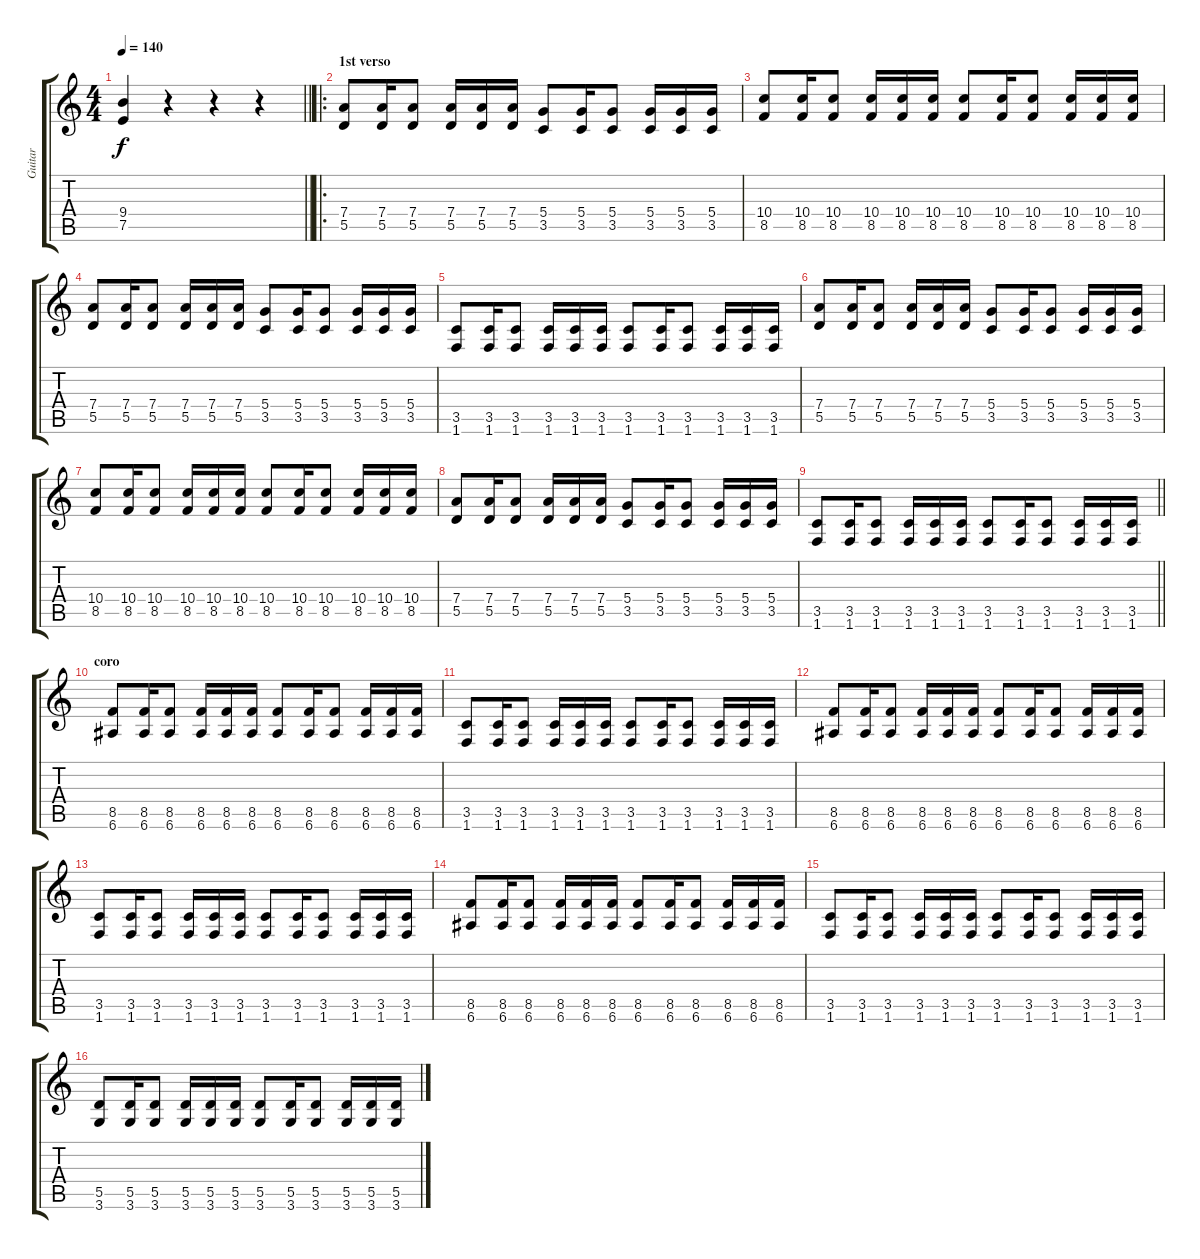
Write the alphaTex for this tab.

\track ("Guitar" "Guitar") {instrument overdrivenguitar}
\staff {score tabs}
\tuning (E4 B3 G3 D3 A2 E2) {hide}
\ts (4 4)
\tempo 140
\clef g2
\barLineRight lightlight
\ks c
(9.4 7.5).4{dy f} r.4 r.4 r.4 |
\ro
\section ("" "1st verso")
(7.4 5.5).8 (7.4 5.5).16 (7.4 5.5).8 (7.4 5.5).16 (7.4 5.5).16 (7.4 5.5).16 (5.4 3.5).8 (5.4 3.5).16 (5.4 3.5).8 (5.4 3.5).16 (5.4 3.5).16 (5.4 3.5).16 |
(10.4 8.5).8 (10.4 8.5).16 (10.4 8.5).8 (10.4 8.5).16 (10.4 8.5).16 (10.4 8.5).16 (10.4 8.5).8 (10.4 8.5).16 (10.4 8.5).8 (10.4 8.5).16 (10.4 8.5).16 (10.4 8.5).16 |
(7.4 5.5).8 (7.4 5.5).16 (7.4 5.5).8 (7.4 5.5).16 (7.4 5.5).16 (7.4 5.5).16 (5.4 3.5).8 (5.4 3.5).16 (5.4 3.5).8 (5.4 3.5).16 (5.4 3.5).16 (5.4 3.5).16 |
(3.5 1.6).8 (3.5 1.6).16 (3.5 1.6).8 (3.5 1.6).16 (3.5 1.6).16 (3.5 1.6).16 (3.5 1.6).8 (3.5 1.6).16 (3.5 1.6).8 (3.5 1.6).16 (3.5 1.6).16 (3.5 1.6).16 |
(7.4 5.5).8 (7.4 5.5).16 (7.4 5.5).8 (7.4 5.5).16 (7.4 5.5).16 (7.4 5.5).16 (5.4 3.5).8 (5.4 3.5).16 (5.4 3.5).8 (5.4 3.5).16 (5.4 3.5).16 (5.4 3.5).16 |
(10.4 8.5).8 (10.4 8.5).16 (10.4 8.5).8 (10.4 8.5).16 (10.4 8.5).16 (10.4 8.5).16 (10.4 8.5).8 (10.4 8.5).16 (10.4 8.5).8 (10.4 8.5).16 (10.4 8.5).16 (10.4 8.5).16 |
(7.4 5.5).8 (7.4 5.5).16 (7.4 5.5).8 (7.4 5.5).16 (7.4 5.5).16 (7.4 5.5).16 (5.4 3.5).8 (5.4 3.5).16 (5.4 3.5).8 (5.4 3.5).16 (5.4 3.5).16 (5.4 3.5).16 |
\barLineRight lightlight
(3.5 1.6).8 (3.5 1.6).16 (3.5 1.6).8 (3.5 1.6).16 (3.5 1.6).16 (3.5 1.6).16 (3.5 1.6).8 (3.5 1.6).16 (3.5 1.6).8 (3.5 1.6).16 (3.5 1.6).16 (3.5 1.6).16 |
\section ("" "coro")
(8.5 6.6).8 (8.5 6.6).16 (8.5 6.6).8 (8.5 6.6).16 (8.5 6.6).16 (8.5 6.6).16 (8.5 6.6).8 (8.5 6.6).16 (8.5 6.6).8 (8.5 6.6).16 (8.5 6.6).16 (8.5 6.6).16 |
(3.5 1.6).8 (3.5 1.6).16 (3.5 1.6).8 (3.5 1.6).16 (3.5 1.6).16 (3.5 1.6).16 (3.5 1.6).8 (3.5 1.6).16 (3.5 1.6).8 (3.5 1.6).16 (3.5 1.6).16 (3.5 1.6).16 |
(8.5 6.6).8 (8.5 6.6).16 (8.5 6.6).8 (8.5 6.6).16 (8.5 6.6).16 (8.5 6.6).16 (8.5 6.6).8 (8.5 6.6).16 (8.5 6.6).8 (8.5 6.6).16 (8.5 6.6).16 (8.5 6.6).16 |
(3.5 1.6).8 (3.5 1.6).16 (3.5 1.6).8 (3.5 1.6).16 (3.5 1.6).16 (3.5 1.6).16 (3.5 1.6).8 (3.5 1.6).16 (3.5 1.6).8 (3.5 1.6).16 (3.5 1.6).16 (3.5 1.6).16 |
(8.5 6.6).8 (8.5 6.6).16 (8.5 6.6).8 (8.5 6.6).16 (8.5 6.6).16 (8.5 6.6).16 (8.5 6.6).8 (8.5 6.6).16 (8.5 6.6).8 (8.5 6.6).16 (8.5 6.6).16 (8.5 6.6).16 |
(3.5 1.6).8 (3.5 1.6).16 (3.5 1.6).8 (3.5 1.6).16 (3.5 1.6).16 (3.5 1.6).16 (3.5 1.6).8 (3.5 1.6).16 (3.5 1.6).8 (3.5 1.6).16 (3.5 1.6).16 (3.5 1.6).16 |
(5.5 3.6).8 (5.5 3.6).16 (5.5 3.6).8 (5.5 3.6).16 (5.5 3.6).16 (5.5 3.6).16 (5.5 3.6).8 (5.5 3.6).16 (5.5 3.6).8 (5.5 3.6).16 (5.5 3.6).16 (5.5 3.6).16
